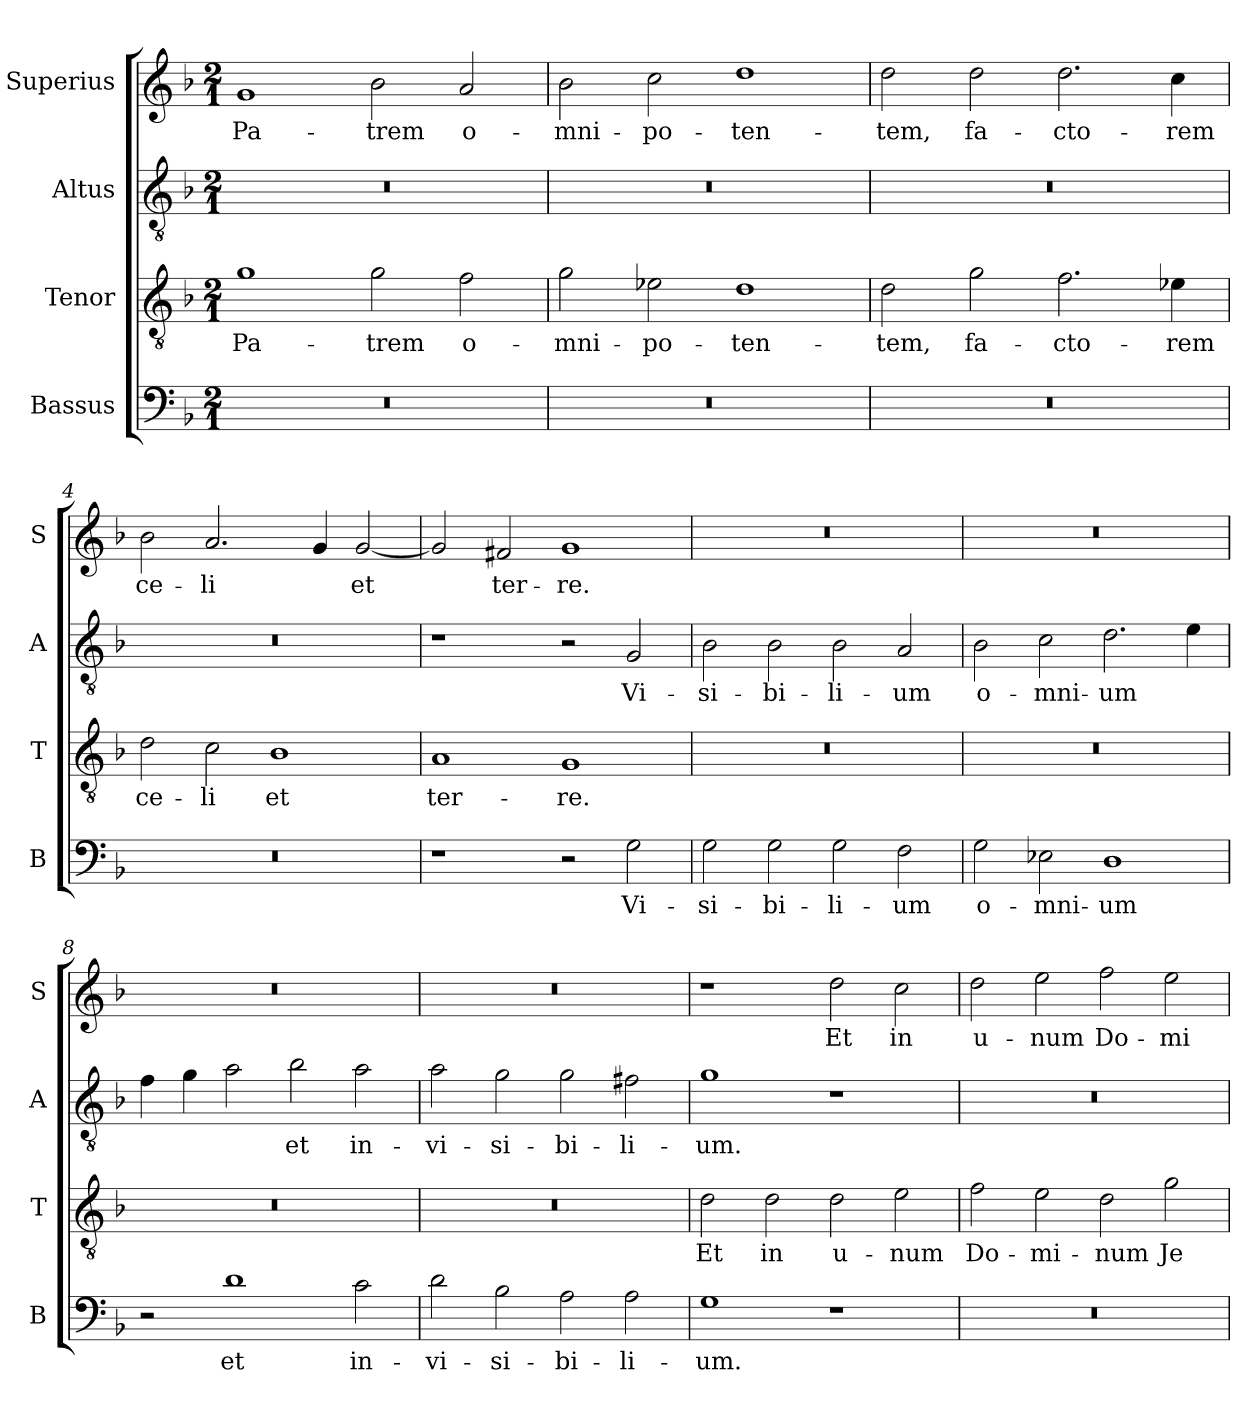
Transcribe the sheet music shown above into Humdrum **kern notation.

**kern	**text	**kern	**text	**kern	**text	**kern	**text
*part4	*part4	*part3	*part3	*part2	*part2	*part1	*part1
*staff4	*staff4	*staff3	*staff3	*staff2	*staff2	*staff1	*staff1
*I"Bassus	*	*I"Tenor	*	*I"Altus	*	*I"Superius	*
*I'B	*	*I'T	*	*I'A	*	*I'S	*
*clefF4	*	*clefGv2	*	*clefGv2	*	*clefG2	*
*k[b-]	*	*k[b-]	*	*k[b-]	*	*k[b-]	*
*M2/1	*	*M2/1	*	*M2/1	*	*M2/1	*
=1	=1	=1	=1	=1	=1	=1	=1
0r	.	1g	Pa-	0r	.	1g	Pa-
.	.	2g	-trem	.	.	2b-	-trem
.	.	2f	o-	.	.	2a	o-
=2	=2	=2	=2	=2	=2	=2	=2
0r	.	2g	-mni-	0r	.	2b-	-mni-
.	.	2e-i	-po-	.	.	2cc	-po-
.	.	1d	-ten-	.	.	1dd	-ten-
=3	=3	=3	=3	=3	=3	=3	=3
0r	.	2d	-tem,	0r	.	2dd	-tem,
.	.	2g	fa-	.	.	2dd	fa-
.	.	2.f	-cto-	.	.	2.dd	-cto-
.	.	4e-i	-rem	.	.	4cc	-rem
=4	=4	=4	=4	=4	=4	=4	=4
0r	.	2d	ce-	0r	.	2b-	ce-
.	.	2c	-li	.	.	2.a	-li
.	.	1B-	et	.	.	.	.
.	.	.	.	.	.	4g	.
.	.	.	.	.	.	[2g	et
=5	=5	=5	=5	=5	=5	=5	=5
1r	.	1A	ter-	1r	.	2g]	.
.	.	.	.	.	.	2f#X	ter-
2r	.	1G	-re.	2r	.	1g	-re.
2G	Vi-	.	.	2G	Vi-	.	.
=6	=6	=6	=6	=6	=6	=6	=6
2G	-si-	0r	.	2B-	-si-	0r	.
2G	-bi-	.	.	2B-	-bi-	.	.
2G	-li-	.	.	2B-	-li-	.	.
2F	-um	.	.	2A	-um	.	.
=7	=7	=7	=7	=7	=7	=7	=7
2G	o-	0r	.	2B-	o-	0r	.
2E-i	-mni-	.	.	2c	-mni-	.	.
1D	-um	.	.	2.d	-um	.	.
.	.	.	.	4e	.	.	.
=8	=8	=8	=8	=8	=8	=8	=8
2r	.	0r	.	4f	.	0r	.
.	.	.	.	4g	.	.	.
1d	et	.	.	2a	.	.	.
.	.	.	.	2b-	et	.	.
2c	in-	.	.	2a	in-	.	.
=9	=9	=9	=9	=9	=9	=9	=9
2d	-vi-	0r	.	2a	-vi-	0r	.
2B-	-si-	.	.	2g	-si-	.	.
2A	-bi-	.	.	2g	-bi-	.	.
2A	-li-	.	.	2f#X	-li-	.	.
=10	=10	=10	=10	=10	=10	=10	=10
1G	-um.	2d	Et	1g	-um.	1r	.
.	.	2d	in	.	.	.	.
1r	.	2d	u-	1r	.	2dd	Et
.	.	2e	-num	.	.	2cc	in
=11	=11	=11	=11	=11	=11	=11	=11
0r	.	2f	Do-	0r	.	2dd	u-
.	.	2e	-mi-	.	.	2ee	-num
.	.	2d	-num	.	.	2ff	Do-
.	.	2g	Je-	.	.	2ee	-mi-
=	=	=	=	=	=	=	=
*-	*-	*-	*-	*-	*-	*-	*-
